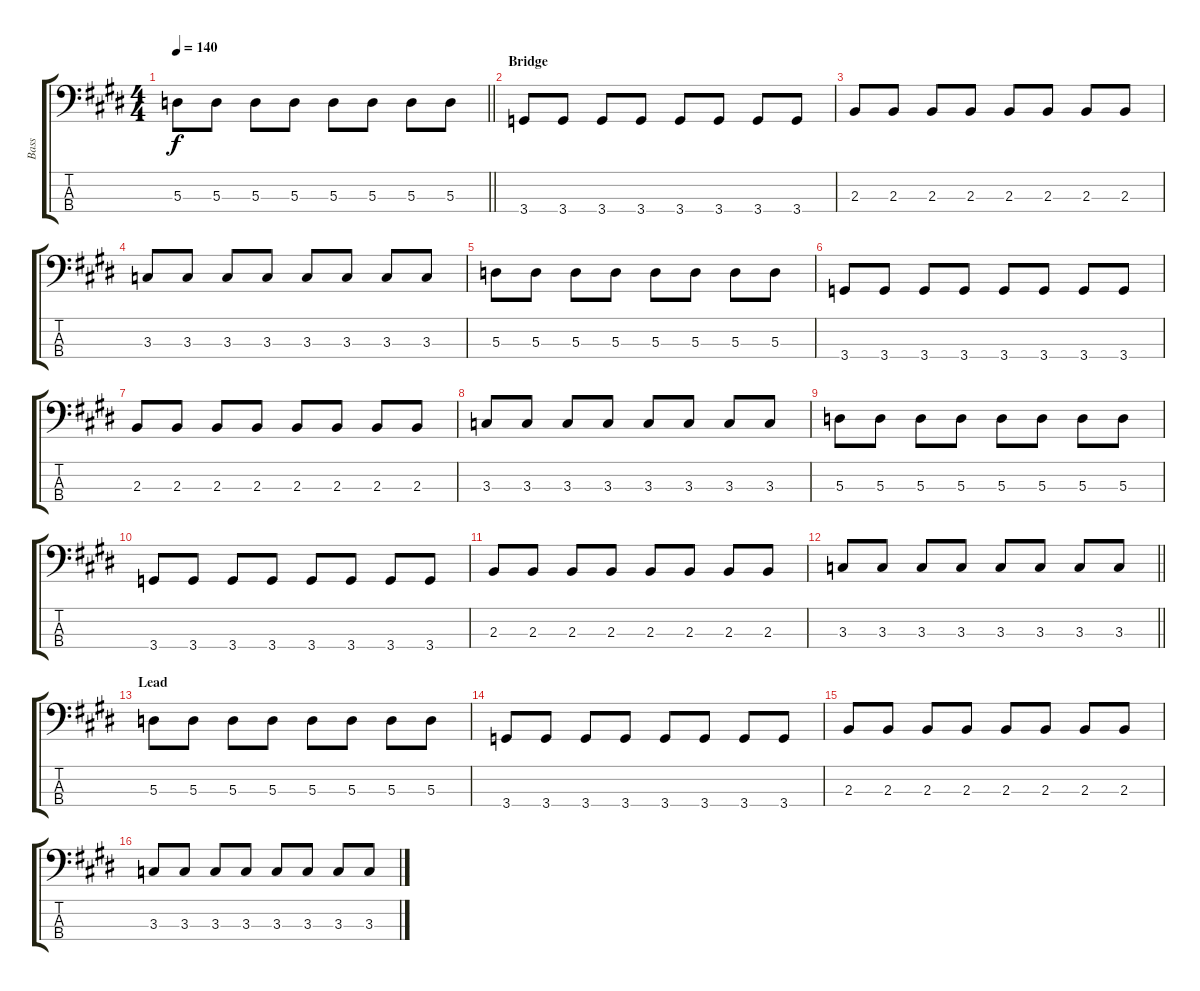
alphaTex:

\track ("Bass" "Bass") {instrument electricbassfinger}
\staff {score tabs}
\tuning (G2 D2 A1 E1) {hide}
\ts (4 4)
\tempo 140
\clef f4
\barLineRight lightlight
\ks c#minor
5.3.8{dy f} 5.3.8 5.3.8 5.3.8 5.3.8 5.3.8 5.3.8 5.3.8 |
\section ("" "Bridge")
3.4.8 3.4.8 3.4.8 3.4.8 3.4.8 3.4.8 3.4.8 3.4.8 |
2.3.8 2.3.8 2.3.8 2.3.8 2.3.8 2.3.8 2.3.8 2.3.8 |
3.3.8 3.3.8 3.3.8 3.3.8 3.3.8 3.3.8 3.3.8 3.3.8 |
5.3.8 5.3.8 5.3.8 5.3.8 5.3.8 5.3.8 5.3.8 5.3.8 |
3.4.8 3.4.8 3.4.8 3.4.8 3.4.8 3.4.8 3.4.8 3.4.8 |
2.3.8 2.3.8 2.3.8 2.3.8 2.3.8 2.3.8 2.3.8 2.3.8 |
3.3.8 3.3.8 3.3.8 3.3.8 3.3.8 3.3.8 3.3.8 3.3.8 |
5.3.8 5.3.8 5.3.8 5.3.8 5.3.8 5.3.8 5.3.8 5.3.8 |
3.4.8 3.4.8 3.4.8 3.4.8 3.4.8 3.4.8 3.4.8 3.4.8 |
2.3.8 2.3.8 2.3.8 2.3.8 2.3.8 2.3.8 2.3.8 2.3.8 |
\barLineRight lightlight
3.3.8 3.3.8 3.3.8 3.3.8 3.3.8 3.3.8 3.3.8 3.3.8 |
\section ("" "Lead")
5.3.8 5.3.8 5.3.8 5.3.8 5.3.8 5.3.8 5.3.8 5.3.8 |
3.4.8 3.4.8 3.4.8 3.4.8 3.4.8 3.4.8 3.4.8 3.4.8 |
2.3.8 2.3.8 2.3.8 2.3.8 2.3.8 2.3.8 2.3.8 2.3.8 |
3.3.8 3.3.8 3.3.8 3.3.8 3.3.8 3.3.8 3.3.8 3.3.8
